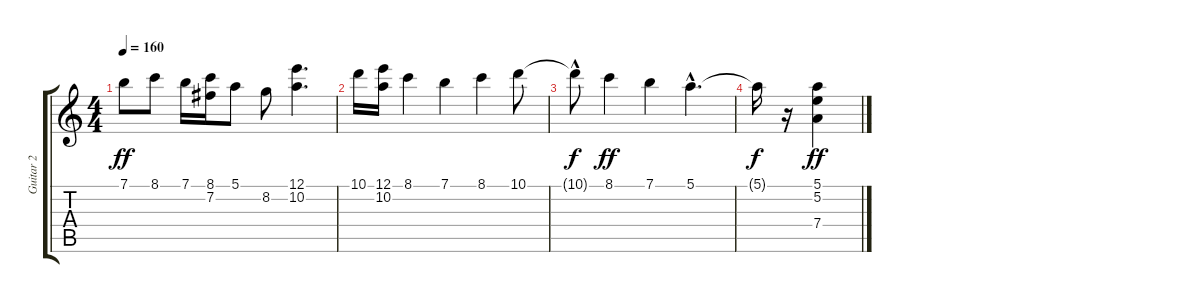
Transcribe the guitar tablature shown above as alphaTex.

\track ("Guitar 2" "Guitar 2") {instrument distortionguitar}
\staff {score tabs}
\tuning (E4 B3 G3 D3 A2 E2) {hide}
\ts (4 4)
\tempo 160
\clef g2
\ks c
7.1.8{dy ff} 8.1.8 7.1.16 (8.1 7.2).16 5.1.8 8.2.8 (12.1 10.2).4{d} |
10.1.16 (12.1 10.2).16 8.1.4 7.1.4 8.1.4 10.1.8 |
10.1{hac t}.8{dy f} 8.1.4{dy ff} 7.1.4 5.1{hac}.4{d} |
5.1{t}.16{dy f} r.16 (5.1 5.2 7.4).4{dy ff}
